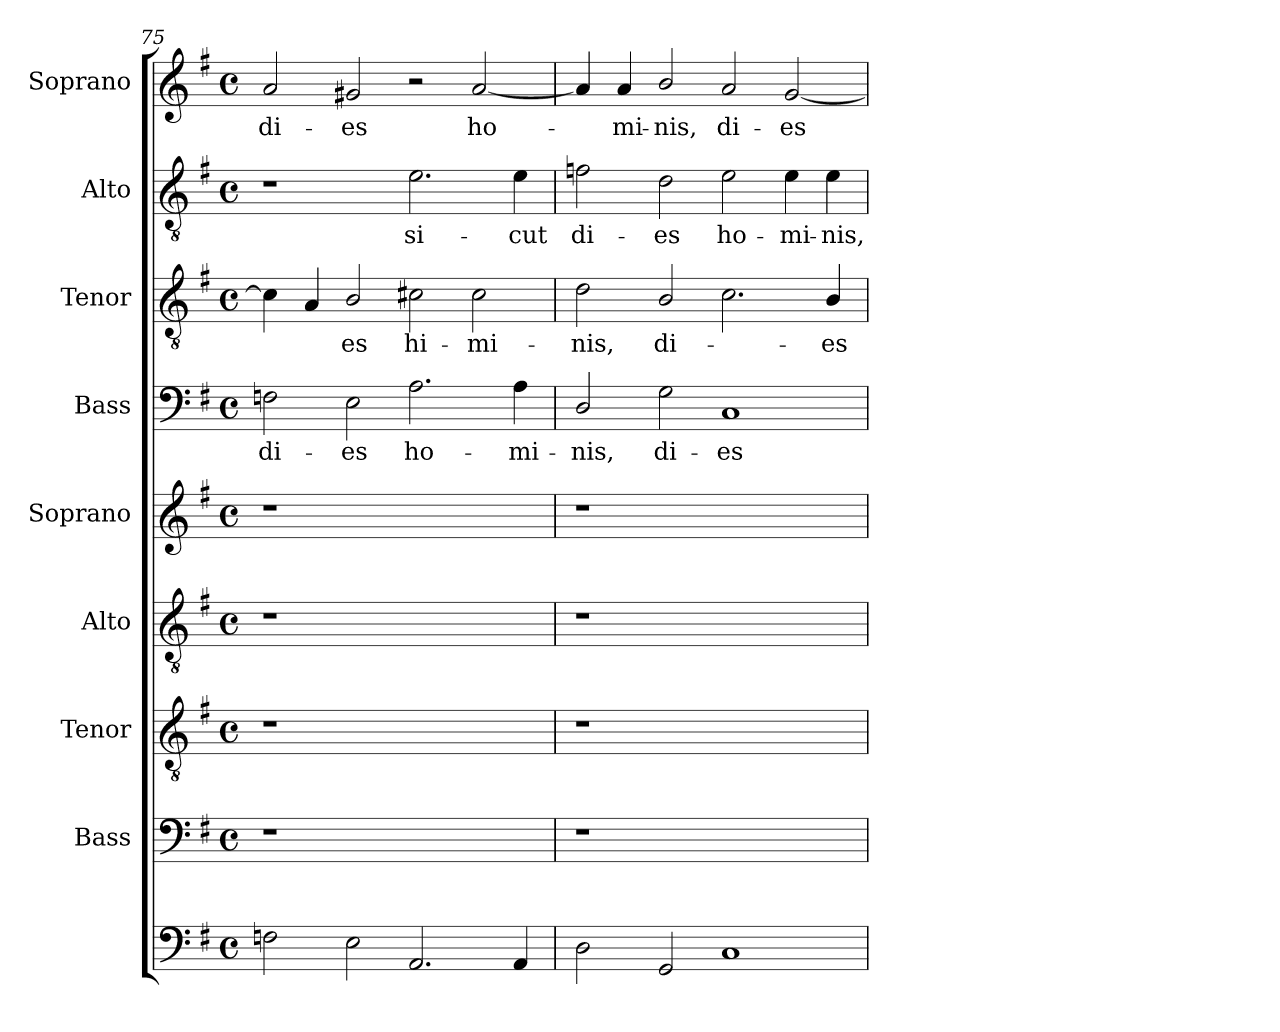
**kern	**kern	**kern	**kern	**kern	**kern	**text	**kern	**text	**kern	**text	**kern	**text
*part9	*part8	*part7	*part6	*part5	*part4	*part4	*part3	*part3	*part2	*part2	*part1	*part1
*staff9	*staff8	*staff7	*staff6	*staff5	*staff4	*staff4	*staff3	*staff3	*staff2	*staff2	*staff1	*staff1
*I""Violón y contrabajo"	*I"Bass	*I"Tenor	*I"Alto	*I"Soprano	*I"Bass	*	*I"Tenor	*	*I"Alto	*	*I"Soprano	*
*I'Cont.	*I'B.	*I'T.	*I'A.	*I'S.	*I'B.	*	*I'T.	*	*I'A.	*	*I'S.	*
*clefF4	*clefF4	*clefGv2	*clefGv2	*clefG2	*clefF4	*	*clefGv2	*	*clefGv2	*	*clefG2	*
*	*	*ITrd7c12	*ITrd7c12	*	*	*	*ITrd7c12	*	*ITrd7c12	*	*	*
*k[f#]	*k[f#]	*k[f#]	*k[f#]	*k[f#]	*k[f#]	*	*k[f#]	*	*k[f#]	*	*k[f#]	*
*G:	*G:	*G:	*G:	*G:	*G:	*	*G:	*	*G:	*	*G:	*
*M4/4	*M4/4	*M4/4	*M4/4	*M4/4	*M4/4	*	*M4/4	*	*M4/4	*	*M4/4	*
*met(c)	*met(c)	*met(c)	*met(c)	*met(c)	*met(c)	*	*met(c)	*	*met(c)	*	*met(c)	*
=75	=75	=75	=75	=75	=75	=75	=75	=75	=75	=75	=75	=75
!	!LO:N:vis=1	!LO:N:vis=1	!LO:N:vis=1	!LO:N:vis=1	!	!	!	!	!	!	!	!
!	!	!	!	!	!	!LO:LY:b:color=#000000	!	!	!	!	!	!
!	!	!	!	!	!	!	!	!	!	!	!	!LO:LY:b:color=#000000
2Fni\	1r	1r	1r	1r	2Fni\	di-	4Ci\]	.	1r	.	2ai/	di-
.	.	.	.	.	.	.	4AAi/	.	.	.	.	.
!	!	!	!	!	!	!LO:LY:b:color=#000000	!	!	!	!	!	!
!	!	!	!	!	!	!	!	!LO:LY:b:color=#000000	!	!	!	!
!	!	!	!	!	!	!	!	!	!	!	!	!LO:LY:b:color=#000000
2Ei\	.	.	.	.	2Ei\	-es	2BBi/	-es	.	.	2g#Xi/	-es
!	!	!	!	!	!	!LO:LY:b:color=#000000	!	!	!	!	!	!
!	!	!	!	!	!	!	!	!LO:LY:b:color=#000000	!	!	!	!
!	!	!	!	!	!	!	!	!	!	!LO:LY:b:color=#000000	!	!
2.AAi/	1ryy	1ryy	1ryy	1ryy	2.Ai\	ho-	2C#Xi\	hi-	2.Ei\	si-	2r	.
!	!	!	!	!	!	!	!	!LO:LY:b:color=#000000	!	!	!	!
!	!	!	!	!	!	!	!	!	!	!	!	!LO:LY:b:color=#000000
.	.	.	.	.	.	.	2C#i\	-mi-	.	.	[2ai/	ho-
!	!	!	!	!	!	!LO:LY:b:color=#000000	!	!	!	!	!	!
!	!	!	!	!	!	!	!	!	!	!LO:LY:b:color=#000000	!	!
4AAi/	.	.	.	.	4Ai\	-mi-	.	.	4Ei\	-cut	.	.
=76	=76	=76	=76	=76	=76	=76	=76	=76	=76	=76	=76	=76
!	!LO:N:vis=1	!LO:N:vis=1	!LO:N:vis=1	!LO:N:vis=1	!	!	!	!	!	!	!	!
!	!	!	!	!	!	!LO:LY:b:color=#000000	!	!	!	!	!	!
!	!	!	!	!	!	!	!	!LO:LY:b:color=#000000	!	!	!	!
!	!	!	!	!	!	!	!	!	!	!LO:LY:b:color=#000000	!	!
2Di\	1r	1r	1r	1r	2Di/	-nis,	2Di\	-nis,	2Fni\	di-	4ai/]	.
!	!	!	!	!	!	!	!	!	!	!	!	!LO:LY:b:color=#000000
.	.	.	.	.	.	.	.	.	.	.	4ai/	-mi-
!	!	!	!	!	!	!LO:LY:b:color=#000000	!	!	!	!	!	!
!	!	!	!	!	!	!	!	!LO:LY:b:color=#000000	!	!	!	!
!	!	!	!	!	!	!	!	!	!	!LO:LY:b:color=#000000	!	!
!	!	!	!	!	!	!	!	!	!	!	!	!LO:LY:b:color=#000000
2GGi/	.	.	.	.	2Gi\	di-	2BBi/	di-	2Di\	-es	2bi/	-nis,
!	!	!	!	!	!	!LO:LY:b:color=#000000	!	!	!	!	!	!
!	!	!	!	!	!	!	!	!	!	!LO:LY:b:color=#000000	!	!
!	!	!	!	!	!	!	!	!	!	!	!	!LO:LY:b:color=#000000
1Ci	1ryy	1ryy	1ryy	1ryy	1Ci	-es	2.Ci\	.	2Ei\	ho-	2ai/	di-
!	!	!	!	!	!	!	!	!	!	!LO:LY:b:color=#000000	!	!
!	!	!	!	!	!	!	!	!	!	!	!	!LO:LY:b:color=#000000
.	.	.	.	.	.	.	.	.	4Ei\	-mi-	[2gi/	-es
!	!	!	!	!	!	!	!	!LO:LY:b:color=#000000	!	!	!	!
!	!	!	!	!	!	!	!	!	!	!LO:LY:b:color=#000000	!	!
.	.	.	.	.	.	.	4BBi/	-es	4Ei\	-nis,	.	.
=	=	=	=	=	=	=	=	=	=	=	=	=
*-	*-	*-	*-	*-	*-	*-	*-	*-	*-	*-	*-	*-
